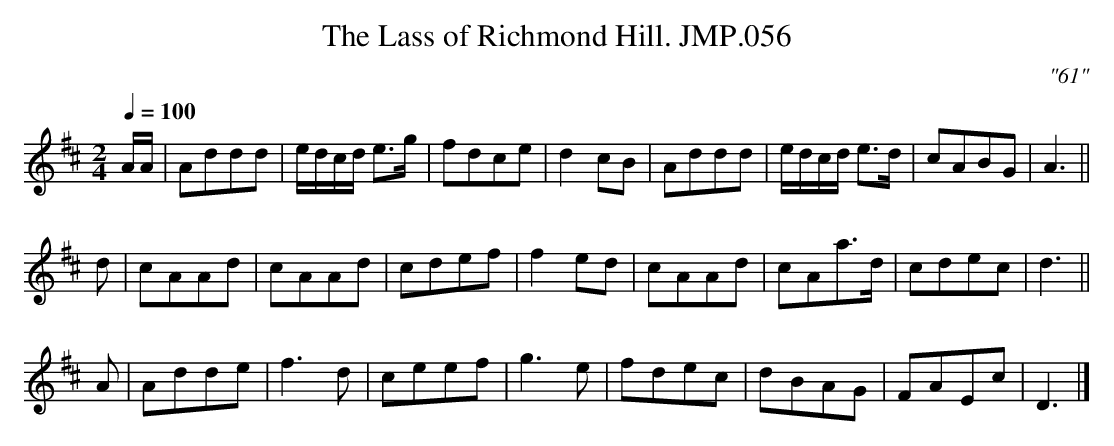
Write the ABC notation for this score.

X:1
T:Lass of Richmond Hill. JMP.056, The
M:2/4
L:1/8
Q:1/4=100
C:"61"
K:D major
A/A/ | Addd | e/d/c/d/ e>g | fdce | d2 cB |\
Addd | e/d/c/d/ e>d | cABG | A3 ||
d | cAAd |cAAd | cdef | f2ed | cAAd | cAa>d | cdec | d3 ||
A | Adde | f3 d | ceef | g3e | fdec | dBAG | FAEc | D3 |]
